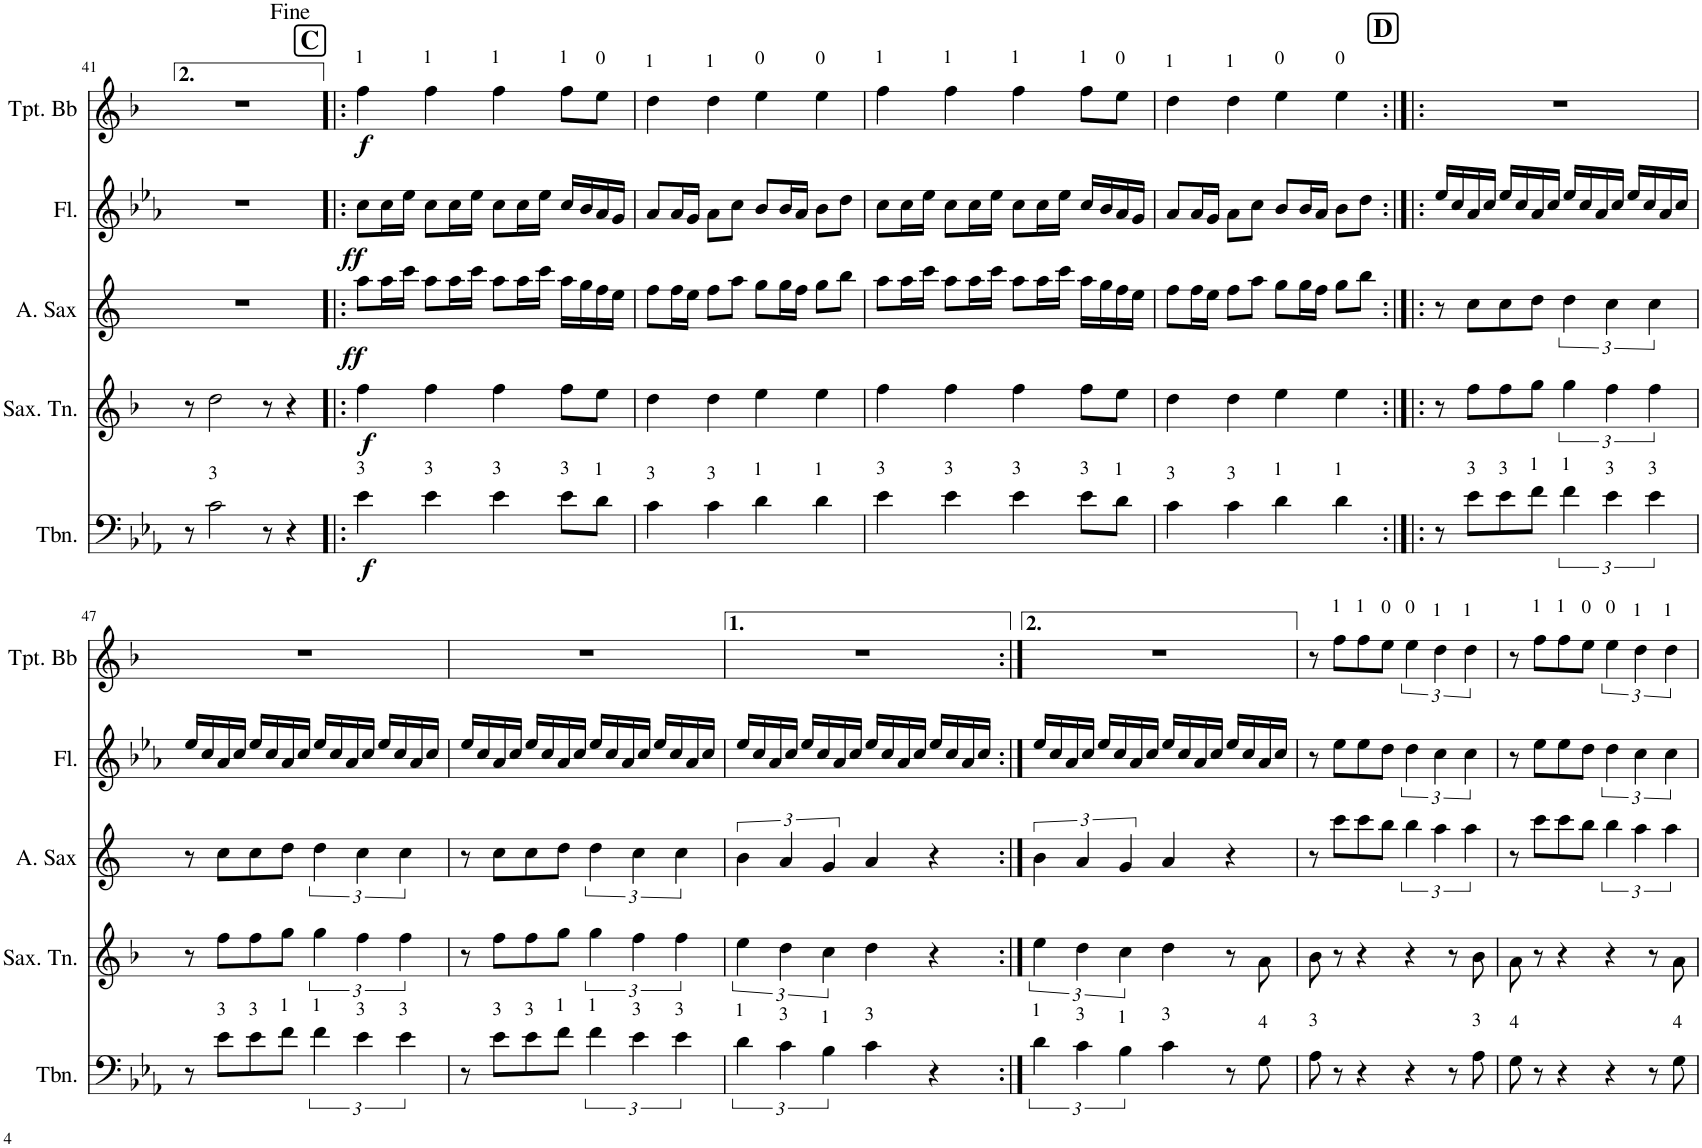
**kern	**dynam	**kern	**dynam	**kern	**dynam	**kern	**dynam	**kern	**dynam	**kern	**dynam	**kern	**dynam	**kern	**dynam	**kern	**dynam
*part9	*part9	*part8	*part8	*part7	*part7	*part6	*part6	*part5	*part5	*part4	*part4	*part3	*part3	*part2	*part2	*part1	*part1
*staff9	*staff9	*staff8	*staff8	*staff7	*staff7	*staff6	*staff6	*staff5	*staff5	*staff4	*staff4	*staff3	*staff3	*staff2	*staff2	*staff1	*staff1
*I"Tuba	*	*I"Bombardino	*	*I"Trombone	*	*I"Saxofone Tenor	*	*I"Saxofone Alto	*	*I"Clarineta Bb	*	*I"Flauta	*	*I"Trompete 2	*	*I"Trompete Bb	*
*I'Tba.	*	*I'Bomb.	*	*I'Tbn.	*	*I'Sax. Tn.	*	*	*	*I'Cl. Bb	*	*I'Fl.	*	*	*	*I'Tpt. Bb	*
!!LO:PB:g=z
*clefF4	*	*clefF4	*	*clefF4	*	*clefG2	*	*clefG2	*	*clefG2	*	*clefG2	*	*clefG2	*	*clefG2	*
*	*	*	*	*	*	*Trd8c14	*	*Trd5c9	*	*Trd1c2	*	*	*	*Trd1c2	*	*Trd1c2	*
*k[b-e-a-]	*	*k[b-e-a-]	*	*k[b-e-a-]	*	*k[b-]	*	*k[]	*	*k[b-]	*	*k[b-e-a-]	*	*k[b-]	*	*k[b-]	*
*M4/4	*	*M4/4	*	*M4/4	*	*M4/4	*	*M4/4	*	*M4/4	*	*M4/4	*	*M4/4	*	*M4/4	*
=41	=41	=41	=41	=41	=41	=41	=41	=41	=41	=41	=41	=41	=41	=41	=41	=41	=41
8CC/L	.	8r	.	8r	.	8r	.	1r	.	1r	.	1r	.	1r	.	1r	.
!	!	!	!	!LO:TX:a:t=3	!	!	!	!	!	!	!	!	!	!	!	!	!
8C/J	.	2c	.	2c\	.	2dd\	.	.	.	.	.	.	.	.	.	.	.
8CC/L	.	.	.	.	.	.	.	.	.	.	.	.	.	.	.	.	.
8C/J	.	.	.	.	.	.	.	.	.	.	.	.	.	.	.	.	.
8CC/L	.	.	.	.	.	.	.	.	.	.	.	.	.	.	.	.	.
8C/J	.	8r	.	8r	.	8r	.	.	.	.	.	.	.	.	.	.	.
8CC/L	.	4r	.	4r	.	4r	.	.	.	.	.	.	.	.	.	.	.
8BBB-/J	.	.	.	.	.	.	.	.	.	.	.	.	.	.	.	.	.
!!LO:REH:place=s1:a:B:cj:fs=14:t=C
=42!|:	=42!|:	=42!|:	=42!|:	=42!|:	=42!|:	=42!|:	=42!|:	=42!|:	=42!|:	=42!|:	=42!|:	=42!|:	=42!|:	=42!|:	=42!|:	=42!|:	=42!|:
!	!	!	!	!	!	!	!	!	!	!	!	!	!	!	!	!LO:TX:a:t=1	!
!	!	!	!	!LO:TX:a:t=3	!	!	!	!	!	!	!	!	!	!	!	!	!
!	!LO:DY:b	!	!LO:DY:b	!	!LO:DY:b	!	!LO:DY:b	!	!LO:DY:b	!	!LO:DY:b	!	!LO:DY:b	!	!LO:DY:b	!	!LO:DY:b
8CC/L	mf	4e-	f	4e-\	f	4ff\	f	8aa\L	ff	8dd\L	ff	8cc\L	ff	4f	f	4ff\	f
8C/J	.	.	.	.	.	.	.	16aa\L	.	16dd\L	.	16cc\L	.	.	.	.	.
.	.	.	.	.	.	.	.	16ccc\JJ	.	16ff\JJ	.	16ee-\JJ	.	.	.	.	.
!	!	!	!	!	!	!	!	!	!	!	!	!	!	!	!	!LO:TX:a:t=1	!
!	!	!	!	!LO:TX:a:t=3	!	!	!	!	!	!	!	!	!	!	!	!	!
8CC/L	.	4e-	.	4e-\	.	4ff\	.	8aa\L	.	8dd\L	.	8cc\L	.	4f	.	4ff\	.
8C/J	.	.	.	.	.	.	.	16aa\L	.	16dd\L	.	16cc\L	.	.	.	.	.
.	.	.	.	.	.	.	.	16ccc\JJ	.	16ff\JJ	.	16ee-\JJ	.	.	.	.	.
!	!	!	!	!	!	!	!	!	!	!	!	!	!	!	!	!LO:TX:a:t=1	!
!	!	!	!	!LO:TX:a:t=3	!	!	!	!	!	!	!	!	!	!	!	!	!
8CC/L	.	4e-	.	4e-\	.	4ff\	.	8aa\L	.	8dd\L	.	8cc\L	.	4f	.	4ff\	.
8C/J	.	.	.	.	.	.	.	16aa\L	.	16dd\L	.	16cc\L	.	.	.	.	.
.	.	.	.	.	.	.	.	16ccc\JJ	.	16ff\JJ	.	16ee-\JJ	.	.	.	.	.
!	!	!	!	!	!	!	!	!	!	!	!	!	!	!	!	!LO:TX:a:t=1	!
!	!	!	!	!LO:TX:a:t=3	!	!	!	!	!	!	!	!	!	!	!	!	!
8CC/L	.	8e-\L	.	8e-\L	.	8ff\L	.	16aa\LL	.	16dd\LL	.	16cc/LL	.	8f/L	.	8ff\L	.
.	.	.	.	.	.	.	.	16gg\	.	16cc\J	.	16b-/	.	.	.	.	.
!	!	!	!	!	!	!	!	!	!	!	!	!	!	!	!	!LO:TX:a:t=0	!
!	!	!	!	!LO:TX:a:t=1	!	!	!	!	!	!	!	!	!	!	!	!	!
8BBB-/J	.	8d\J	.	8d\J	.	8ee\J	.	16ff\	.	16b-\L	.	16a-/	.	8e/J	.	8ee\J	.
.	.	.	.	.	.	.	.	16ee\JJ	.	16a\JJ	.	16g/JJ	.	.	.	.	.
=43	=43	=43	=43	=43	=43	=43	=43	=43	=43	=43	=43	=43	=43	=43	=43	=43	=43
!	!	!	!	!	!	!	!	!	!	!	!	!	!	!	!	!LO:TX:a:t=1	!
!	!	!	!	!LO:TX:a:t=3	!	!	!	!	!	!	!	!	!	!	!	!	!
8AAA-/L	.	4c	.	4c\	.	4dd\	.	8ff\L	.	8b-/L	.	8a-/L	.	4d	.	4dd\	.
8AA-/J	.	.	.	.	.	.	.	16ff\L	.	16b-/L	.	16a-/L	.	.	.	.	.
.	.	.	.	.	.	.	.	16ee\JJ	.	16a/JJ	.	16g/JJ	.	.	.	.	.
!	!	!	!	!	!	!	!	!	!	!	!	!	!	!	!	!LO:TX:a:t=1	!
!	!	!	!	!LO:TX:a:t=3	!	!	!	!	!	!	!	!	!	!	!	!	!
8AAA-/L	.	4c	.	4c\	.	4dd\	.	8ff\L	.	8b-\L	.	8a-\L	.	4d	.	4dd\	.
8AA-/J	.	.	.	.	.	.	.	8aa\J	.	8dd\J	.	8cc\J	.	.	.	.	.
!	!	!	!	!	!	!	!	!	!	!	!	!	!	!	!	!LO:TX:a:t=0	!
!	!	!	!	!LO:TX:a:t=1	!	!	!	!	!	!	!	!	!	!	!	!	!
8BBB-/L	.	4d	.	4d\	.	4ee\	.	8gg\L	.	8cc\L	.	8b-/L	.	4e	.	4ee\	.
8BB-/J	.	.	.	.	.	.	.	16gg\L	.	16cc\L	.	16b-/L	.	.	.	.	.
.	.	.	.	.	.	.	.	16ff\JJ	.	16b-\JJ	.	16a-/JJ	.	.	.	.	.
!	!	!	!	!	!	!	!	!	!	!	!	!	!	!	!	!LO:TX:a:t=0	!
!	!	!	!	!LO:TX:a:t=1	!	!	!	!	!	!	!	!	!	!	!	!	!
8BBB-/L	.	4d	.	4d\	.	4ee\	.	8gg\L	.	8cc\L	.	8b-\L	.	4e	.	4ee\	.
8BB-/J	.	.	.	.	.	.	.	8bb\J	.	8ee\J	.	8dd\J	.	.	.	.	.
=44	=44	=44	=44	=44	=44	=44	=44	=44	=44	=44	=44	=44	=44	=44	=44	=44	=44
!	!	!	!	!	!	!	!	!	!	!	!	!	!	!	!	!LO:TX:a:t=1	!
!	!	!	!	!LO:TX:a:t=3	!	!	!	!	!	!	!	!	!	!	!	!	!
8CC/L	.	4e-	.	4e-\	.	4ff\	.	8aa\L	.	8dd\L	.	8cc\L	.	4f	.	4ff\	.
8C/J	.	.	.	.	.	.	.	16aa\L	.	16dd\L	.	16cc\L	.	.	.	.	.
.	.	.	.	.	.	.	.	16ccc\JJ	.	16ff\JJ	.	16ee-\JJ	.	.	.	.	.
!	!	!	!	!	!	!	!	!	!	!	!	!	!	!	!	!LO:TX:a:t=1	!
!	!	!	!	!LO:TX:a:t=3	!	!	!	!	!	!	!	!	!	!	!	!	!
8CC/L	.	4e-	.	4e-\	.	4ff\	.	8aa\L	.	8dd\L	.	8cc\L	.	4f	.	4ff\	.
8C/J	.	.	.	.	.	.	.	16aa\L	.	16dd\L	.	16cc\L	.	.	.	.	.
.	.	.	.	.	.	.	.	16ccc\JJ	.	16ff\JJ	.	16ee-\JJ	.	.	.	.	.
!	!	!	!	!	!	!	!	!	!	!	!	!	!	!	!	!LO:TX:a:t=1	!
!	!	!	!	!LO:TX:a:t=3	!	!	!	!	!	!	!	!	!	!	!	!	!
8CC/L	.	4e-	.	4e-\	.	4ff\	.	8aa\L	.	8dd\L	.	8cc\L	.	4f	.	4ff\	.
8C/J	.	.	.	.	.	.	.	16aa\L	.	16dd\L	.	16cc\L	.	.	.	.	.
.	.	.	.	.	.	.	.	16ccc\JJ	.	16ff\JJ	.	16ee-\JJ	.	.	.	.	.
!	!	!	!	!	!	!	!	!	!	!	!	!	!	!	!	!LO:TX:a:t=1	!
!	!	!	!	!LO:TX:a:t=3	!	!	!	!	!	!	!	!	!	!	!	!	!
8CC/L	.	8e-\L	.	8e-\L	.	8ff\L	.	16aa\LL	.	16dd\LL	.	16cc/LL	.	8f/L	.	8ff\L	.
.	.	.	.	.	.	.	.	16gg\	.	16cc\J	.	16b-/	.	.	.	.	.
!	!	!	!	!	!	!	!	!	!	!	!	!	!	!	!	!LO:TX:a:t=0	!
!	!	!	!	!LO:TX:a:t=1	!	!	!	!	!	!	!	!	!	!	!	!	!
8BBB-/J	.	8d\J	.	8d\J	.	8ee\J	.	16ff\	.	16b-\L	.	16a-/	.	8e/J	.	8ee\J	.
.	.	.	.	.	.	.	.	16ee\JJ	.	16a\JJ	.	16g/JJ	.	.	.	.	.
=45	=45	=45	=45	=45	=45	=45	=45	=45	=45	=45	=45	=45	=45	=45	=45	=45	=45
!	!	!	!	!	!	!	!	!	!	!	!	!	!	!	!	!LO:TX:a:t=1	!
!	!	!	!	!LO:TX:a:t=3	!	!	!	!	!	!	!	!	!	!	!	!	!
8AAA-/L	.	4c	.	4c\	.	4dd\	.	8ff\L	.	8b-/L	.	8a-/L	.	4d	.	4dd\	.
8AA-/J	.	.	.	.	.	.	.	16ff\L	.	16b-/L	.	16a-/L	.	.	.	.	.
.	.	.	.	.	.	.	.	16ee\JJ	.	16a/JJ	.	16g/JJ	.	.	.	.	.
!	!	!	!	!	!	!	!	!	!	!	!	!	!	!	!	!LO:TX:a:t=1	!
!	!	!	!	!LO:TX:a:t=3	!	!	!	!	!	!	!	!	!	!	!	!	!
8AAA-/L	.	4c	.	4c\	.	4dd\	.	8ff\L	.	8b-\L	.	8a-\L	.	4d	.	4dd\	.
8AA-/J	.	.	.	.	.	.	.	8aa\J	.	8dd\J	.	8cc\J	.	.	.	.	.
!	!	!	!	!	!	!	!	!	!	!	!	!	!	!	!	!LO:TX:a:t=0	!
!	!	!	!	!LO:TX:a:t=1	!	!	!	!	!	!	!	!	!	!	!	!	!
8BBB-/L	.	4d	.	4d\	.	4ee\	.	8gg\L	.	8cc\L	.	8b-/L	.	4e	.	4ee\	.
8BB-/J	.	.	.	.	.	.	.	16gg\L	.	16cc\L	.	16b-/L	.	.	.	.	.
.	.	.	.	.	.	.	.	16ff\JJ	.	16b-\JJ	.	16a-/JJ	.	.	.	.	.
!	!	!	!	!	!	!	!	!	!	!	!	!	!	!	!	!LO:TX:a:t=0	!
!	!	!	!	!LO:TX:a:t=1	!	!	!	!	!	!	!	!	!	!	!	!	!
8BBB-/L	.	4d	.	4d\	.	4ee\	.	8gg\L	.	8cc\L	.	8b-\L	.	4e	.	4ee\	.
8BB-/J	.	.	.	.	.	.	.	8bb\J	.	8ee\J	.	8dd\J	.	.	.	.	.
!!LO:REH:place=s1:a:B:cj:fs=14:t=D
=46:|!|:	=46:|!|:	=46:|!|:	=46:|!|:	=46:|!|:	=46:|!|:	=46:|!|:	=46:|!|:	=46:|!|:	=46:|!|:	=46:|!|:	=46:|!|:	=46:|!|:	=46:|!|:	=46:|!|:	=46:|!|:	=46:|!|:	=46:|!|:
4AA-	.	8r	.	8r	.	8r	.	8r	.	16ff\LL	.	16ee-/LL	.	1r	.	1r	.
.	.	.	.	.	.	.	.	.	.	16dd\J	.	16cc/	.	.	.	.	.
!	!	!	!	!LO:TX:a:t=3	!	!	!	!	!	!	!	!	!	!	!	!	!
.	.	8e-	.	8e-\L	.	8ff\L	.	8cc\L	.	16b-\L	.	16a-/	.	.	.	.	.
.	.	.	.	.	.	.	.	.	.	16dd\JJ	.	16cc/JJ	.	.	.	.	.
!	!	!	!	!LO:TX:a:t=3	!	!	!	!	!	!	!	!	!	!	!	!	!
8r	.	8e-\L	.	8e-\	.	8ff\	.	8cc\	.	16ff\LL	.	16ee-/LL	.	.	.	.	.
.	.	.	.	.	.	.	.	.	.	16dd\J	.	16cc/	.	.	.	.	.
!	!	!	!	!LO:TX:a:t=1	!	!	!	!	!	!	!	!	!	!	!	!	!
8AA-	.	8f\J	.	8f\J	.	8gg\J	.	8dd\J	.	16b-\L	.	16a-/	.	.	.	.	.
.	.	.	.	.	.	.	.	.	.	16dd\JJ	.	16cc/JJ	.	.	.	.	.
*	*	*Xbrackettup	*	*	*	*	*	*	*	*	*	*	*	*	*	*	*
!	!	!	!	!LO:TX:a:t=1	!	!	!	!	!	!	!	!	!	!	!	!	!
4E-	.	6f	.	6f\	.	6gg\	.	6dd\	.	16ff\LL	.	16ee-/LL	.	.	.	.	.
.	.	.	.	.	.	.	.	.	.	16dd\J	.	16cc/	.	.	.	.	.
.	.	.	.	.	.	.	.	.	.	16b-\L	.	16a-/	.	.	.	.	.
!	!	!	!	!LO:TX:a:t=3	!	!	!	!	!	!	!	!	!	!	!	!	!
.	.	6e-	.	6e-\	.	6ff\	.	6cc\	.	.	.	.	.	.	.	.	.
.	.	.	.	.	.	.	.	.	.	16dd\JJ	.	16cc/JJ	.	.	.	.	.
4BB-	.	.	.	.	.	.	.	.	.	16ff\LL	.	16ee-/LL	.	.	.	.	.
.	.	.	.	.	.	.	.	.	.	16dd\J	.	16cc/	.	.	.	.	.
!	!	!	!	!LO:TX:a:t=3	!	!	!	!	!	!	!	!	!	!	!	!	!
.	.	6e-	.	6e-\	.	6ff\	.	6cc\	.	.	.	.	.	.	.	.	.
.	.	.	.	.	.	.	.	.	.	16b-\L	.	16a-/	.	.	.	.	.
.	.	.	.	.	.	.	.	.	.	16dd\JJ	.	16cc/JJ	.	.	.	.	.
!!LO:LB:g=z
=47	=47	=47	=47	=47	=47	=47	=47	=47	=47	=47	=47	=47	=47	=47	=47	=47	=47
4C	.	8r	.	8r	.	8r	.	8r	.	16ff\LL	.	16ee-/LL	.	1r	.	1r	.
.	.	.	.	.	.	.	.	.	.	16dd\J	.	16cc/	.	.	.	.	.
!	!	!	!	!LO:TX:a:t=3	!	!	!	!	!	!	!	!	!	!	!	!	!
.	.	8e-	.	8e-\L	.	8ff\L	.	8cc\L	.	16b-\L	.	16a-/	.	.	.	.	.
.	.	.	.	.	.	.	.	.	.	16dd\JJ	.	16cc/JJ	.	.	.	.	.
!	!	!	!	!LO:TX:a:t=3	!	!	!	!	!	!	!	!	!	!	!	!	!
8r	.	8e-\L	.	8e-\	.	8ff\	.	8cc\	.	16ff\LL	.	16ee-/LL	.	.	.	.	.
.	.	.	.	.	.	.	.	.	.	16dd\J	.	16cc/	.	.	.	.	.
!	!	!	!	!LO:TX:a:t=1	!	!	!	!	!	!	!	!	!	!	!	!	!
8C	.	8f\J	.	8f\J	.	8gg\J	.	8dd\J	.	16b-\L	.	16a-/	.	.	.	.	.
.	.	.	.	.	.	.	.	.	.	16dd\JJ	.	16cc/JJ	.	.	.	.	.
*Xbrackettup	*	*	*	*	*	*	*	*	*	*	*	*	*	*	*	*	*
!	!	!	!	!LO:TX:a:t=1	!	!	!	!	!	!	!	!	!	!	!	!	!
6BB-	.	6f	.	6f\	.	6gg\	.	6dd\	.	16ff\LL	.	16ee-/LL	.	.	.	.	.
.	.	.	.	.	.	.	.	.	.	16dd\J	.	16cc/	.	.	.	.	.
.	.	.	.	.	.	.	.	.	.	16b-\L	.	16a-/	.	.	.	.	.
!	!	!	!	!LO:TX:a:t=3	!	!	!	!	!	!	!	!	!	!	!	!	!
6C	.	6e-	.	6e-\	.	6ff\	.	6cc\	.	.	.	.	.	.	.	.	.
.	.	.	.	.	.	.	.	.	.	16dd\JJ	.	16cc/JJ	.	.	.	.	.
.	.	.	.	.	.	.	.	.	.	16ff\LL	.	16ee-/LL	.	.	.	.	.
.	.	.	.	.	.	.	.	.	.	16dd\J	.	16cc/	.	.	.	.	.
!	!	!	!	!LO:TX:a:t=3	!	!	!	!	!	!	!	!	!	!	!	!	!
6BB-	.	6e-	.	6e-\	.	6ff\	.	6cc\	.	.	.	.	.	.	.	.	.
.	.	.	.	.	.	.	.	.	.	16b-\L	.	16a-/	.	.	.	.	.
.	.	.	.	.	.	.	.	.	.	16dd\JJ	.	16cc/JJ	.	.	.	.	.
=48	=48	=48	=48	=48	=48	=48	=48	=48	=48	=48	=48	=48	=48	=48	=48	=48	=48
4AA-	.	8r	.	8r	.	8r	.	8r	.	16ff\LL	.	16ee-/LL	.	1r	.	1r	.
.	.	.	.	.	.	.	.	.	.	16dd\J	.	16cc/	.	.	.	.	.
!	!	!	!	!LO:TX:a:t=3	!	!	!	!	!	!	!	!	!	!	!	!	!
.	.	8e-	.	8e-\L	.	8ff\L	.	8cc\L	.	16b-\L	.	16a-/	.	.	.	.	.
.	.	.	.	.	.	.	.	.	.	16dd\JJ	.	16cc/JJ	.	.	.	.	.
!	!	!	!	!LO:TX:a:t=3	!	!	!	!	!	!	!	!	!	!	!	!	!
8r	.	8e-\L	.	8e-\	.	8ff\	.	8cc\	.	16ff\LL	.	16ee-/LL	.	.	.	.	.
.	.	.	.	.	.	.	.	.	.	16dd\J	.	16cc/	.	.	.	.	.
!	!	!	!	!LO:TX:a:t=1	!	!	!	!	!	!	!	!	!	!	!	!	!
8AA-	.	8f\J	.	8f\J	.	8gg\J	.	8dd\J	.	16b-\L	.	16a-/	.	.	.	.	.
.	.	.	.	.	.	.	.	.	.	16dd\JJ	.	16cc/JJ	.	.	.	.	.
!	!	!	!	!LO:TX:a:t=1	!	!	!	!	!	!	!	!	!	!	!	!	!
4E-	.	6f	.	6f\	.	6gg\	.	6dd\	.	16ff\LL	.	16ee-/LL	.	.	.	.	.
.	.	.	.	.	.	.	.	.	.	16dd\J	.	16cc/	.	.	.	.	.
.	.	.	.	.	.	.	.	.	.	16b-\L	.	16a-/	.	.	.	.	.
!	!	!	!	!LO:TX:a:t=3	!	!	!	!	!	!	!	!	!	!	!	!	!
.	.	6e-	.	6e-\	.	6ff\	.	6cc\	.	.	.	.	.	.	.	.	.
.	.	.	.	.	.	.	.	.	.	16dd\JJ	.	16cc/JJ	.	.	.	.	.
4BB-	.	.	.	.	.	.	.	.	.	16ff\LL	.	16ee-/LL	.	.	.	.	.
.	.	.	.	.	.	.	.	.	.	16dd\J	.	16cc/	.	.	.	.	.
!	!	!	!	!LO:TX:a:t=3	!	!	!	!	!	!	!	!	!	!	!	!	!
.	.	6e-	.	6e-\	.	6ff\	.	6cc\	.	.	.	.	.	.	.	.	.
.	.	.	.	.	.	.	.	.	.	16b-\L	.	16a-/	.	.	.	.	.
.	.	.	.	.	.	.	.	.	.	16dd\JJ	.	16cc/JJ	.	.	.	.	.
=49	=49	=49	=49	=49	=49	=49	=49	=49	=49	=49	=49	=49	=49	=49	=49	=49	=49
!	!	!	!	!LO:TX:a:t=1	!	!	!	!	!	!	!	!	!	!	!	!	!
4C	.	6d	.	6d\	.	6ee\	.	6b\	.	16ff\LL	.	16ee-/LL	.	1r	.	1r	.
.	.	.	.	.	.	.	.	.	.	16dd\J	.	16cc/	.	.	.	.	.
.	.	.	.	.	.	.	.	.	.	16b-\L	.	16a-/	.	.	.	.	.
!	!	!	!	!LO:TX:a:t=3	!	!	!	!	!	!	!	!	!	!	!	!	!
.	.	6c	.	6c\	.	6dd\	.	6a/	.	.	.	.	.	.	.	.	.
.	.	.	.	.	.	.	.	.	.	16dd\JJ	.	16cc/JJ	.	.	.	.	.
8r	.	.	.	.	.	.	.	.	.	16ff\LL	.	16ee-/LL	.	.	.	.	.
.	.	.	.	.	.	.	.	.	.	16dd\J	.	16cc/	.	.	.	.	.
!	!	!	!	!LO:TX:a:t=1	!	!	!	!	!	!	!	!	!	!	!	!	!
.	.	6B-	.	6B-\	.	6cc\	.	6g/	.	.	.	.	.	.	.	.	.
8C	.	.	.	.	.	.	.	.	.	16b-\L	.	16a-/	.	.	.	.	.
.	.	.	.	.	.	.	.	.	.	16dd\JJ	.	16cc/JJ	.	.	.	.	.
!	!	!	!	!LO:TX:a:t=3	!	!	!	!	!	!	!	!	!	!	!	!	!
6BB-	.	4c	.	4c\	.	4dd\	.	4a/	.	16ff\LL	.	16ee-/LL	.	.	.	.	.
.	.	.	.	.	.	.	.	.	.	16dd\J	.	16cc/	.	.	.	.	.
.	.	.	.	.	.	.	.	.	.	16b-\L	.	16a-/	.	.	.	.	.
6C	.	.	.	.	.	.	.	.	.	.	.	.	.	.	.	.	.
.	.	.	.	.	.	.	.	.	.	16dd\JJ	.	16cc/JJ	.	.	.	.	.
.	.	4r	.	4r	.	4r	.	4r	.	16ff\LL	.	16ee-/LL	.	.	.	.	.
.	.	.	.	.	.	.	.	.	.	16dd\J	.	16cc/	.	.	.	.	.
6BB-	.	.	.	.	.	.	.	.	.	.	.	.	.	.	.	.	.
.	.	.	.	.	.	.	.	.	.	16b-\L	.	16a-/	.	.	.	.	.
.	.	.	.	.	.	.	.	.	.	16dd\JJ	.	16cc/JJ	.	.	.	.	.
=50:|!	=50:|!	=50:|!	=50:|!	=50:|!	=50:|!	=50:|!	=50:|!	=50:|!	=50:|!	=50:|!	=50:|!	=50:|!	=50:|!	=50:|!	=50:|!	=50:|!	=50:|!
!	!	!	!	!LO:TX:a:t=1	!	!	!	!	!	!	!	!	!	!	!	!	!
4C	.	6d	.	6d\	.	6ee\	.	6b\	.	16ff\LL	.	16ee-/LL	.	1r	.	1r	.
.	.	.	.	.	.	.	.	.	.	16dd\J	.	16cc/	.	.	.	.	.
.	.	.	.	.	.	.	.	.	.	16b-\L	.	16a-/	.	.	.	.	.
!	!	!	!	!LO:TX:a:t=3	!	!	!	!	!	!	!	!	!	!	!	!	!
.	.	6c	.	6c\	.	6dd\	.	6a/	.	.	.	.	.	.	.	.	.
.	.	.	.	.	.	.	.	.	.	16dd\JJ	.	16cc/JJ	.	.	.	.	.
8r	.	.	.	.	.	.	.	.	.	16ff\LL	.	16ee-/LL	.	.	.	.	.
.	.	.	.	.	.	.	.	.	.	16dd\J	.	16cc/	.	.	.	.	.
!	!	!	!	!LO:TX:a:t=1	!	!	!	!	!	!	!	!	!	!	!	!	!
.	.	6B-	.	6B-\	.	6cc\	.	6g/	.	.	.	.	.	.	.	.	.
8C	.	.	.	.	.	.	.	.	.	16b-\L	.	16a-/	.	.	.	.	.
.	.	.	.	.	.	.	.	.	.	16dd\JJ	.	16cc/JJ	.	.	.	.	.
!	!	!	!	!LO:TX:a:t=3	!	!	!	!	!	!	!	!	!	!	!	!	!
6BB-	.	4c	.	4c\	.	4dd\	.	4a/	.	16ff\LL	.	16ee-/LL	.	.	.	.	.
.	.	.	.	.	.	.	.	.	.	16dd\J	.	16cc/	.	.	.	.	.
.	.	.	.	.	.	.	.	.	.	16b-\L	.	16a-/	.	.	.	.	.
6C	.	.	.	.	.	.	.	.	.	.	.	.	.	.	.	.	.
.	.	.	.	.	.	.	.	.	.	16dd\JJ	.	16cc/JJ	.	.	.	.	.
.	.	8r	.	8r	.	8r	.	4r	.	16ff\LL	.	16ee-/LL	.	.	.	.	.
.	.	.	.	.	.	.	.	.	.	16dd\J	.	16cc/	.	.	.	.	.
6BB-	.	.	.	.	.	.	.	.	.	.	.	.	.	.	.	.	.
!	!	!	!	!LO:TX:a:t=4	!	!	!	!	!	!	!	!	!	!	!	!	!
.	.	8G	.	8G\	.	8a\	.	.	.	16b-\L	.	16a-/	.	.	.	.	.
.	.	.	.	.	.	.	.	.	.	16dd\JJ	.	16cc/JJ	.	.	.	.	.
=51	=51	=51	=51	=51	=51	=51	=51	=51	=51	=51	=51	=51	=51	=51	=51	=51	=51
!	!	!	!	!LO:TX:a:t=3	!	!	!	!	!	!	!	!	!	!	!	!	!
4AA-	.	8A-	.	8A-\	.	8b-\	.	8r	.	8r	.	8r	.	8r	.	8r	.
!	!	!	!	!	!	!	!	!	!	!	!	!	!	!	!	!LO:TX:a:t=1	!
.	.	8r	.	8r	.	8r	.	8ccc\L	.	8ff	.	8ee-\L	.	8f	.	8ff\L	.
!	!	!	!	!	!	!	!	!	!	!	!	!	!	!	!	!LO:TX:a:t=1	!
8r	.	4r	.	4r	.	4r	.	8ccc\	.	8ff\L	.	8ee-\	.	8f/L	.	8ff\	.
!	!	!	!	!	!	!	!	!	!	!	!	!	!	!	!	!LO:TX:a:t=0	!
8AA-	.	.	.	.	.	.	.	8bb\J	.	8ee\J	.	8dd\J	.	8e/J	.	8ee\J	.
*	*	*	*	*	*	*	*	*	*	*Xbrackettup	*	*	*	*Xbrackettup	*	*	*
!	!	!	!	!	!	!	!	!	!	!	!	!	!	!	!	!LO:TX:a:t=0	!
4E-	.	4r	.	4r	.	4r	.	6bb\	.	6ee	.	6dd\	.	6e	.	6ee\	.
!	!	!	!	!	!	!	!	!	!	!	!	!	!	!	!	!LO:TX:a:t=1	!
.	.	.	.	.	.	.	.	6aa\	.	6dd	.	6cc\	.	6d	.	6dd\	.
4BB-	.	8r	.	8r	.	8r	.	.	.	.	.	.	.	.	.	.	.
!	!	!	!	!	!	!	!	!	!	!	!	!	!	!	!	!LO:TX:a:t=1	!
.	.	.	.	.	.	.	.	6aa\	.	6dd	.	6cc\	.	6d	.	6dd\	.
!	!	!	!	!LO:TX:a:t=3	!	!	!	!	!	!	!	!	!	!	!	!	!
.	.	8A-	.	8A-\	.	8b-\	.	.	.	.	.	.	.	.	.	.	.
=52	=52	=52	=52	=52	=52	=52	=52	=52	=52	=52	=52	=52	=52	=52	=52	=52	=52
!	!	!	!	!LO:TX:a:t=4	!	!	!	!	!	!	!	!	!	!	!	!	!
4C	.	8G	.	8G\	.	8a\	.	8r	.	8r	.	8r	.	8r	.	8r	.
!	!	!	!	!	!	!	!	!	!	!	!	!	!	!	!	!LO:TX:a:t=1	!
.	.	8r	.	8r	.	8r	.	8ccc\L	.	8ff	.	8ee-\L	.	8f	.	8ff\L	.
!	!	!	!	!	!	!	!	!	!	!	!	!	!	!	!	!LO:TX:a:t=1	!
8r	.	4r	.	4r	.	4r	.	8ccc\	.	8ff\L	.	8ee-\	.	8f/L	.	8ff\	.
!	!	!	!	!	!	!	!	!	!	!	!	!	!	!	!	!LO:TX:a:t=0	!
8C	.	.	.	.	.	.	.	8bb\J	.	8ee\J	.	8dd\J	.	8e/J	.	8ee\J	.
!	!	!	!	!	!	!	!	!	!	!	!	!	!	!	!	!LO:TX:a:t=0	!
6BB-	.	4r	.	4r	.	4r	.	6bb\	.	6ee	.	6dd\	.	6e	.	6ee\	.
!	!	!	!	!	!	!	!	!	!	!	!	!	!	!	!	!LO:TX:a:t=1	!
6C	.	.	.	.	.	.	.	6aa\	.	6dd	.	6cc\	.	6d	.	6dd\	.
.	.	8r	.	8r	.	8r	.	.	.	.	.	.	.	.	.	.	.
!	!	!	!	!	!	!	!	!	!	!	!	!	!	!	!	!LO:TX:a:t=1	!
6BB-	.	.	.	.	.	.	.	6aa\	.	6dd	.	6cc\	.	6d	.	6dd\	.
!	!	!	!	!LO:TX:a:t=4	!	!	!	!	!	!	!	!	!	!	!	!	!
.	.	8G	.	8G\	.	8a\	.	.	.	.	.	.	.	.	.	.	.
=	=	=	=	=	=	=	=	=	=	=	=	=	=	=	=	=	=
*-	*-	*-	*-	*-	*-	*-	*-	*-	*-	*-	*-	*-	*-	*-	*-	*-	*-
